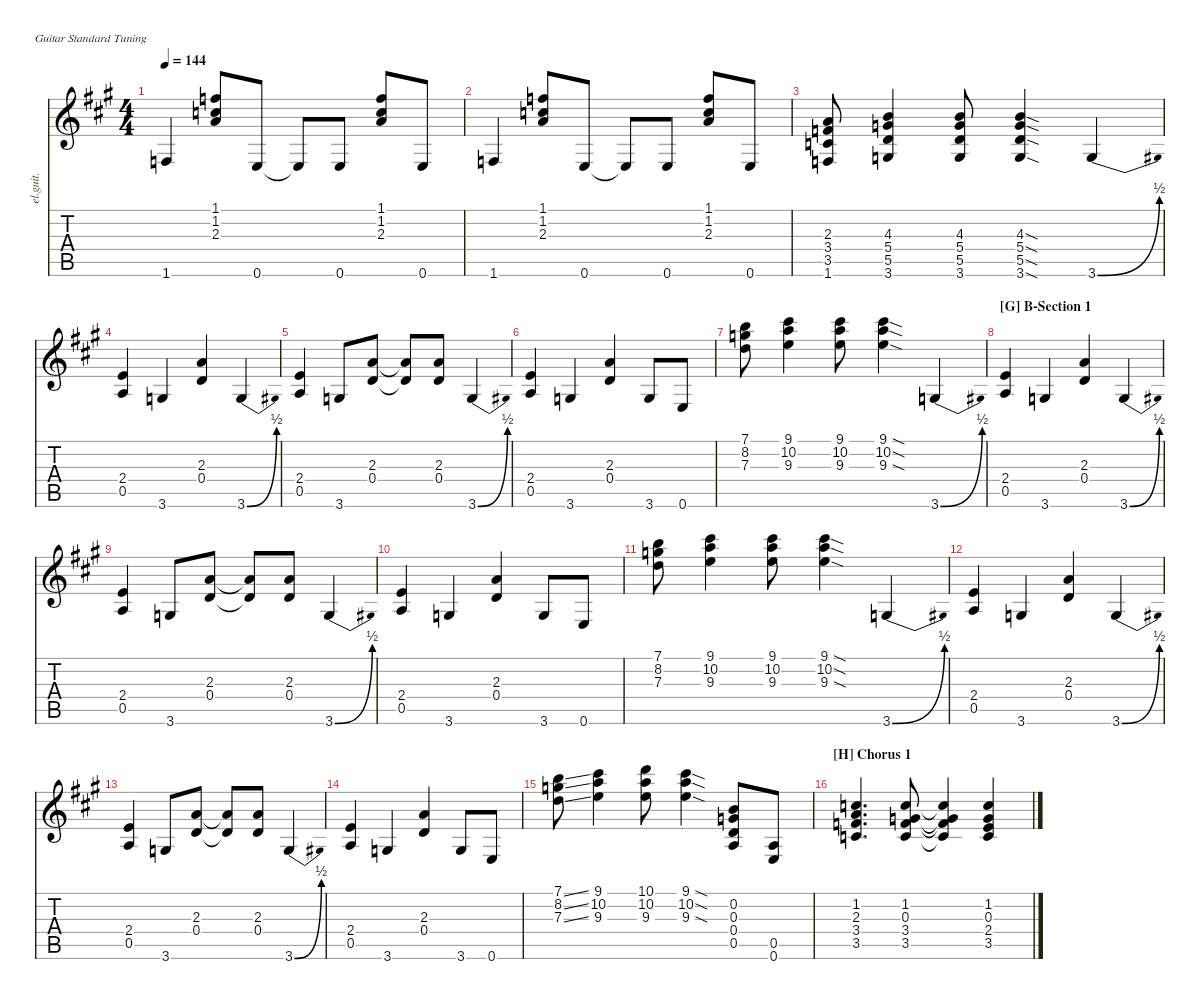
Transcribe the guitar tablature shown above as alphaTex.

\defaultSystemsLayout 4
\hideDynamics
\bracketExtendMode nobrackets
\track ("E.Guitar II (Right)" "el.guit.") {instrument distortionguitar}
\staff {score tabs}
\tuning (E4 B3 G3 D3 A2 E2)
\ts (4 4)
\tempo 144
\clef g2
\ks a
1.6{acc forcenatural}.4{dy mf beam Up} (1.1{acc forcenatural} 1.2{acc forcenatural} 2.3{acc forcenatural}).8{beam Up} 0.6{acc forcenatural}.8{beam Up} 0.6{t acc forcenatural}.8{beam Up} 0.6{acc forcenatural}.8{beam Up} (1.2{acc forcenatural} 1.1{acc forcenatural} 2.3{acc forcenatural}).8{beam Up} 0.6{acc forcenatural}.8{beam Up} |
1.6{acc forcenatural}.4{beam Up} (1.1{acc forcenatural} 1.2{acc forcenatural} 2.3{acc forcenatural}).8{beam Up} 0.6{acc forcenatural}.8{beam Up} 0.6{t acc forcenatural}.8{beam Up} 0.6{acc forcenatural}.8{beam Up} (1.2{acc forcenatural} 1.1{acc forcenatural} 2.3{acc forcenatural}).8{beam Up} 0.6{acc forcenatural}.8{beam Up} |
(1.6{acc forcenatural} 3.5{acc forcenatural} 3.4{acc forcenatural} 2.3{acc forcenatural}).8{beam Up} (3.6{acc forcenatural} 5.5{acc forcenatural} 5.4{acc forcenatural} 4.3{acc forcenatural}).4{beam Up} (3.6{acc forcenatural} 5.5{acc forcenatural} 5.4{acc forcenatural} 4.3{acc forcenatural}).8{beam Up} (3.6{sod acc forcenatural} 5.5{sod acc forcenatural} 4.3{sod acc forcenatural} 5.4{sod acc forcenatural}).4{beam Up} 3.6{be (bend 0 0 59.4 2) acc forcenatural}.4{beam Up} |
(0.5{acc forcenatural} 2.4{acc forcenatural}).4{beam Up} 3.6{acc forcenatural}.4{beam Up} (0.4{acc forcenatural} 2.3{acc forcenatural}).4{beam Up} 3.6{be (bend 0 0 59.4 2) acc forcenatural}.4{beam Up} |
(0.5{acc forcenatural} 2.4{acc forcenatural}).4{beam Up} 3.6{acc forcenatural}.8{beam Up} (0.4{acc forcenatural} 2.3{acc forcenatural}).8{beam Up} (0.4{t acc forcenatural} 2.3{t acc forcenatural}).8{beam Up} (0.4{acc forcenatural} 2.3{acc forcenatural}).8{beam Up} 3.6{be (bend 0 0 59.4 2) acc forcenatural}.4{beam Up} |
(0.5{acc forcenatural} 2.4{acc forcenatural}).4{beam Up} 3.6{acc forcenatural}.4{beam Up} (0.4{acc forcenatural} 2.3{acc forcenatural}).4{beam Up} 3.6{acc forcenatural}.8{beam Up} 0.6{acc forcenatural}.8{beam Up} |
(7.1{acc forcenatural} 8.2{acc forcenatural} 7.3{acc forcenatural}).8{beam Down} (9.1{acc #} 10.2{acc forcenatural} 9.3{acc forcenatural}).4{beam Down} (9.1{acc #} 10.2{acc forcenatural} 9.3{acc forcenatural}).8{beam Down} (9.1{sod acc #} 10.2{sod acc forcenatural} 9.3{sod acc forcenatural}).4{beam Down} 3.6{be (bend 0 0 59.4 2) acc forcenatural}.4{beam Up} |
\section ("G" "B-Section 1")
(0.5{acc forcenatural} 2.4{acc forcenatural}).4{beam Up} 3.6{acc forcenatural}.4{beam Up} (0.4{acc forcenatural} 2.3{acc forcenatural}).4{beam Up} 3.6{be (bend 0 0 59.4 2) acc forcenatural}.4{beam Up} |
(0.5{acc forcenatural} 2.4{acc forcenatural}).4{beam Up} 3.6{acc forcenatural}.8{beam Up} (0.4{acc forcenatural} 2.3{acc forcenatural}).8{beam Up} (0.4{t acc forcenatural} 2.3{t acc forcenatural}).8{beam Up} (0.4{acc forcenatural} 2.3{acc forcenatural}).8{beam Up} 3.6{be (bend 0 0 59.4 2) acc forcenatural}.4{beam Up} |
(0.5{acc forcenatural} 2.4{acc forcenatural}).4{beam Up} 3.6{acc forcenatural}.4{beam Up} (0.4{acc forcenatural} 2.3{acc forcenatural}).4{beam Up} 3.6{acc forcenatural}.8{beam Up} 0.6{acc forcenatural}.8{beam Up} |
(7.1{acc forcenatural} 8.2{acc forcenatural} 7.3{acc forcenatural}).8{beam Down} (9.1{acc #} 10.2{acc forcenatural} 9.3{acc forcenatural}).4{beam Down} (9.1{acc #} 10.2{acc forcenatural} 9.3{acc forcenatural}).8{beam Down} (9.1{sod acc #} 10.2{sod acc forcenatural} 9.3{sod acc forcenatural}).4{beam Down} 3.6{be (bend 0 0 59.4 2) acc forcenatural}.4{beam Up} |
(0.5{acc forcenatural} 2.4{acc forcenatural}).4{beam Up} 3.6{acc forcenatural}.4{beam Up} (0.4{acc forcenatural} 2.3{acc forcenatural}).4{beam Up} 3.6{be (bend 0 0 59.4 2) acc forcenatural}.4{beam Up} |
(0.5{acc forcenatural} 2.4{acc forcenatural}).4{beam Up} 3.6{acc forcenatural}.8{beam Up} (0.4{acc forcenatural} 2.3{acc forcenatural}).8{beam Up} (0.4{t acc forcenatural} 2.3{t acc forcenatural}).8{beam Up} (0.4{acc forcenatural} 2.3{acc forcenatural}).8{beam Up} 3.6{be (bend 0 0 59.4 2) acc forcenatural}.4{beam Up} |
(0.5{acc forcenatural} 2.4{acc forcenatural}).4{beam Up} 3.6{acc forcenatural}.4{beam Up} (0.4{acc forcenatural} 2.3{acc forcenatural}).4{beam Up} 3.6{acc forcenatural}.8{beam Up} 0.6{acc forcenatural}.8{beam Up} |
(7.1{ss acc forcenatural} 8.2{ss acc forcenatural} 7.3{ss acc forcenatural}).8{beam Down} (9.1{acc #} 10.2{acc forcenatural} 9.3{acc forcenatural}).4{beam Down} (10.1{acc forcenatural} 10.2{acc forcenatural} 9.3{acc forcenatural}).8{beam Down} (9.1{sod acc #} 10.2{sod acc forcenatural} 9.3{sod acc forcenatural}).4{beam Down} (0.2{acc forcenatural} 0.3{acc forcenatural} 0.4{acc forcenatural} 0.5{acc forcenatural}).8{beam Up} (0.5{acc forcenatural} 0.6{acc forcenatural}).8{beam Up} |
\section ("H" "Chorus 1")
(3.5{acc forcenatural} 3.4{acc forcenatural} 2.3{acc forcenatural} 1.2{acc forcenatural}).4{d beam Up} (3.5{acc forcenatural} 3.4{acc forcenatural} 0.3{acc forcenatural} 1.2{acc forcenatural}).8{beam Up} (3.5{t acc forcenatural} 3.4{t acc forcenatural} 0.3{t acc forcenatural} 1.2{t acc forcenatural}).4{beam Up} (3.5{acc forcenatural} 2.4{acc forcenatural} 0.3{acc forcenatural} 1.2{acc forcenatural}).4{beam Up}
